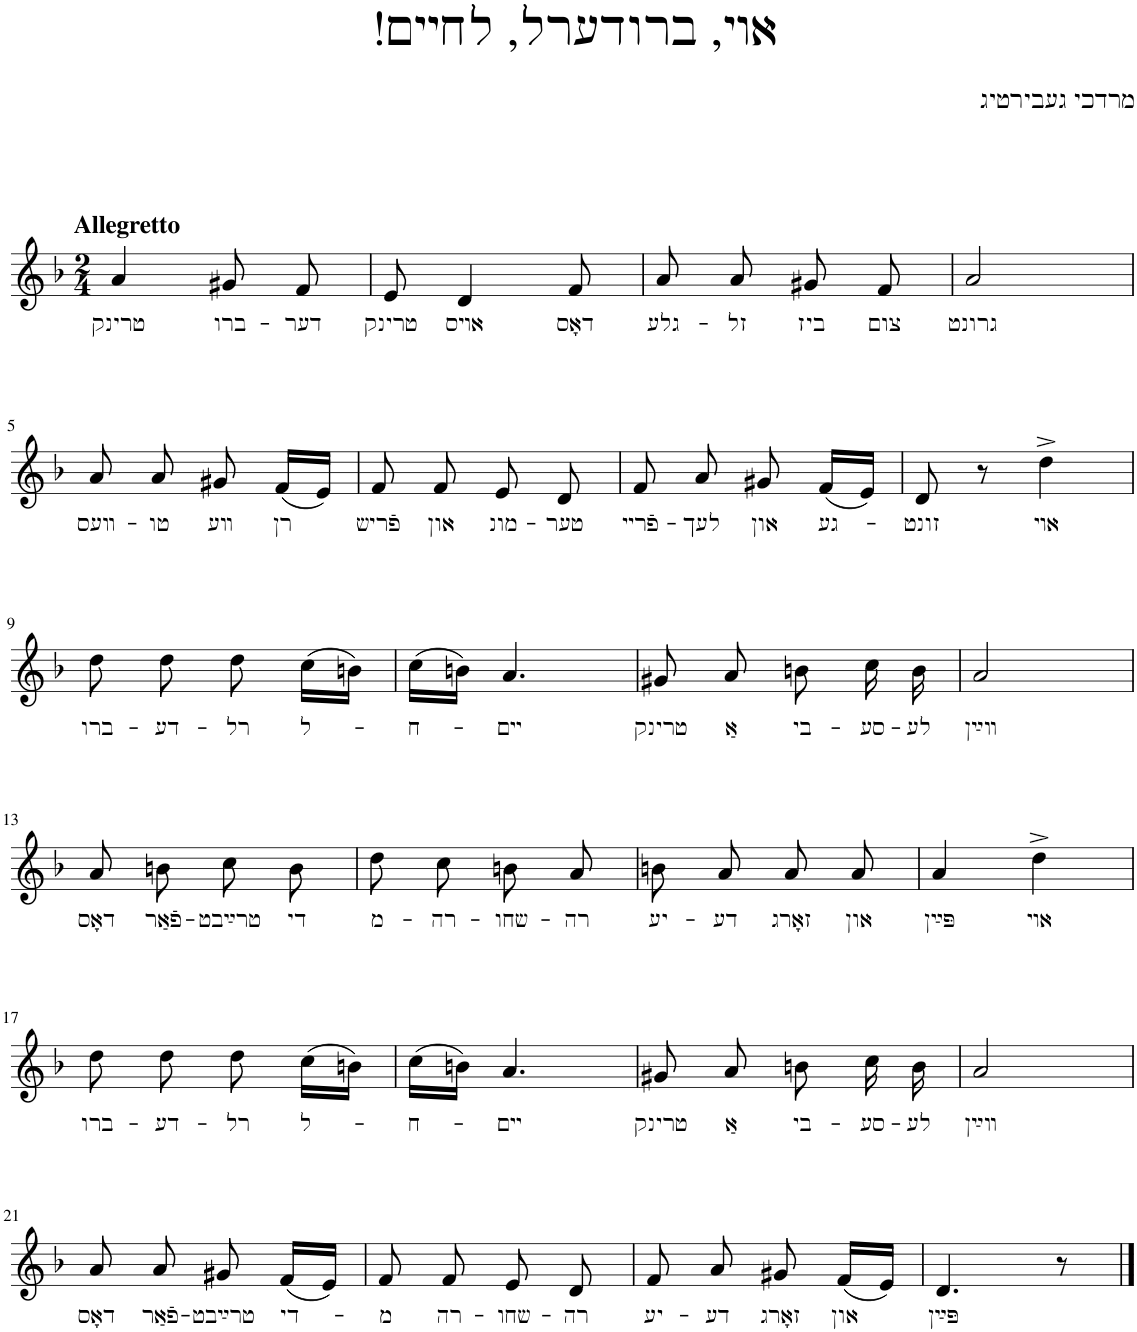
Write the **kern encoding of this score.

**kern	**text
*part1	*part1
*staff1	*staff1
*I"Piano	*
*I'Pno.	*
*clefG2	*
*k[b-]	*
*M2/4	*
=1	=1
!LO:TX:a:B:t=Allegretto	!
!	!LO:LY:b
4a/	טרינק
!	!LO:LY:b
8g#X/	ברו-
!	!LO:LY:b
8f/	-דער
=2	=2
!	!LO:LY:b
8e/	טרינק
!	!LO:LY:b
4d/	אױס
!	!LO:LY:b
8f/	דאָס
=3	=3
!	!LO:LY:b
8a/	גלע-
!	!LO:LY:b
8a/	-זל
!	!LO:LY:b
8g#X/	ביז
!	!LO:LY:b
8f/	צום
=4	=4
!	!LO:LY:b
2a/	גרונט
!!LO:LB:g=z
=5	=5
!	!LO:LY:b
8a/	װעס-
!	!LO:LY:b
8a/	-טו
!	!LO:LY:b
8g#X/	װע
!	!LO:LY:b
(16f/LL	רן
16e/JJ)	.
=6	=6
!	!LO:LY:b
8f/	פֿריש
!	!LO:LY:b
8f/	און
!	!LO:LY:b
8e/	מונ-
!	!LO:LY:b
8d/	-טער
=7	=7
!	!LO:LY:b
8f/	פֿרײ-
!	!LO:LY:b
8a/	-לעך
!	!LO:LY:b
8g#X/	און
!	!LO:LY:b
(16f/LL	גע-
16e/JJ)	.
=8	=8
!	!LO:LY:b
8d/	זונט
8r	.
!	!LO:LY:b
4dd^\	אױ
!!LO:LB:g=z
=9	=9
!	!LO:LY:b
8dd\	ברו-
!	!LO:LY:b
8dd\	-דע-
!	!LO:LY:b
8dd\	-רל
!	!LO:LY:b
(16cc\LL	ל-
16bn\JJ)	.
=10	=10
!	!LO:LY:b
(16cc\LL	-ח-
16bn\JJ)	.
!	!LO:LY:b
4.a/	ײם
=11	=11
!	!LO:LY:b
8g#X/	טרינק
!	!LO:LY:b
8a/	אַ
!	!LO:LY:b
8bn\	בי-
!	!LO:LY:b
16cc\	-סע-
!	!LO:LY:b
16b\	-לע
=12	=12
!	!LO:LY:b
2a/	װײַן
!!LO:LB:g=z
=13	=13
!	!LO:LY:b
8a/	דאָס
!	!LO:LY:b
8bn\	פֿאַר-
!	!LO:LY:b
8cc\	-טרײַבט
!	!LO:LY:b
8b\	די
=14	=14
!	!LO:LY:b
8dd\	מ-
!	!LO:LY:b
8cc\	-רה-
!	!LO:LY:b
8bn\	-שחו-
!	!LO:LY:b
8a/	-רה
=15	=15
!	!LO:LY:b
8bn\	יע-
!	!LO:LY:b
8a/	-דע
!	!LO:LY:b
8a/	זאָרג
!	!LO:LY:b
8a/	און
=16	=16
!	!LO:LY:b
4a/	פּײַן
!	!LO:LY:b
4dd^\	אױ
!!LO:LB:g=z
=17	=17
!	!LO:LY:b
8dd\	ברו-
!	!LO:LY:b
8dd\	-דע-
!	!LO:LY:b
8dd\	-רל
!	!LO:LY:b
(16cc\LL	ל-
16bn\JJ)	.
=18	=18
!	!LO:LY:b
(16cc\LL	-ח-
16bn\JJ)	.
!	!LO:LY:b
4.a/	-ײם
=19	=19
!	!LO:LY:b
8g#X/	טרינק
!	!LO:LY:b
8a/	אַ
!	!LO:LY:b
8bn\	בי-
!	!LO:LY:b
16cc\	-סע-
!	!LO:LY:b
16b\	-לע
=20	=20
!	!LO:LY:b
2a/	װײַן
!!LO:LB:g=z
=21	=21
!	!LO:LY:b
8a/	דאָס
!	!LO:LY:b
8a/	פֿאַר-
!	!LO:LY:b
8g#X/	-טרײַבט
!	!LO:LY:b
(16f/LL	די-
16e/JJ)	.
=22	=22
!	!LO:LY:b
8f/	-מ
!	!LO:LY:b
8f/	רה-
!	!LO:LY:b
8e/	-שחו-
!	!LO:LY:b
8d/	-רה
=23	=23
!	!LO:LY:b
8f/	יע-
!	!LO:LY:b
8a/	-דע
!	!LO:LY:b
8g#X/	זאָרג
!	!LO:LY:b
(16f/LL	און
16e/JJ)	.
=24	=24
!	!LO:LY:b
4.d/	פּײַן
8r	.
==	==
*-	*-
